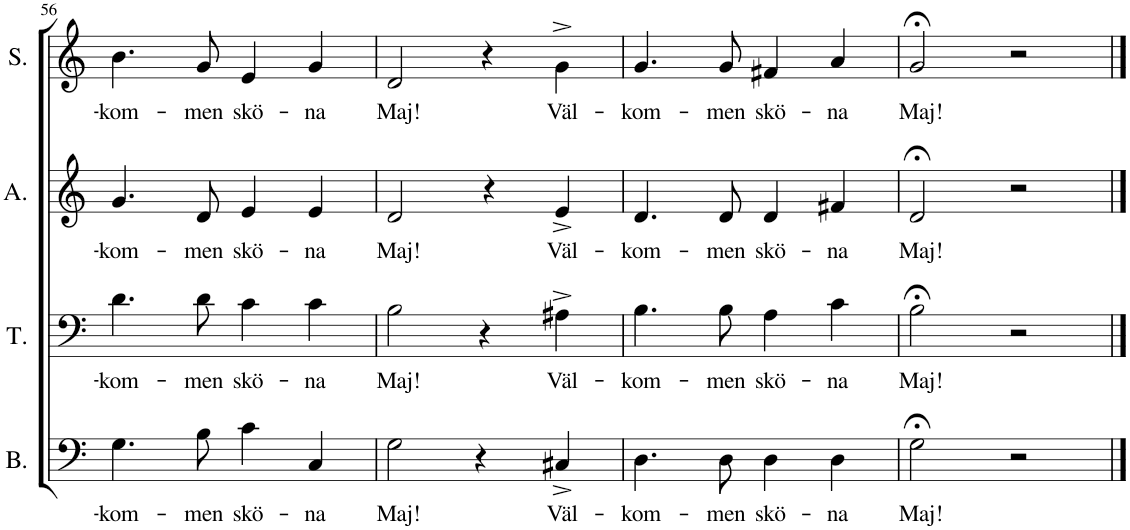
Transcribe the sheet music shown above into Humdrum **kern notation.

**kern	**text	**kern	**text	**kern	**text	**kern	**text
*part4	*part4	*part3	*part3	*part2	*part2	*part1	*part1
*staff4	*staff4	*staff3	*staff3	*staff2	*staff2	*staff1	*staff1
*I"Bass	*	*I"Tenor	*	*I"Alto	*	*I"Soprano	*
*I'B.	*	*I'T.	*	*I'A.	*	*I'S.	*
!!LO:PB:g=z
*clefF4	*	*clefF4	*	*clefG2	*	*clefG2	*
*k[]	*	*k[]	*	*k[]	*	*k[]	*
*M4/4	*	*M4/4	*	*M4/4	*	*M4/4	*
*met(c)	*	*met(c)	*	*met(c)	*	*met(c)	*
=56	=56	=56	=56	=56	=56	=56	=56
!	!LO:LY:b	!	!LO:LY:b	!	!LO:LY:b	!	!LO:LY:b
4.G\	-kom-	4.d\	-kom-	4.g/	-kom-	4.b\	-kom-
!	!LO:LY:b	!	!LO:LY:b	!	!LO:LY:b	!	!LO:LY:b
8B\	-men	8d\	-men	8d/	-men	8g/	-men
!	!LO:LY:b	!	!LO:LY:b	!	!LO:LY:b	!	!LO:LY:b
4c\	skö-	4c\	skö-	4e/	skö-	4e/	skö-
!	!LO:LY:b	!	!LO:LY:b	!	!LO:LY:b	!	!LO:LY:b
4C/	-na	4c\	-na	4e/	-na	4g/	-na
=57	=57	=57	=57	=57	=57	=57	=57
!	!LO:LY:b	!	!LO:LY:b	!	!LO:LY:b	!	!LO:LY:b
2G\	Maj!	2B\	Maj!	2d/	Maj!	2d/	Maj!
4r	.	4r	.	4r	.	4r	.
!	!LO:LY:b	!	!LO:LY:b	!	!LO:LY:b	!	!LO:LY:b
4C#X^/	Väl-	4A#X^\	Väl-	4e^/	Väl-	4g^\	Väl-
=58	=58	=58	=58	=58	=58	=58	=58
!	!LO:LY:b	!	!LO:LY:b	!	!LO:LY:b	!	!LO:LY:b
4.D\	-kom-	4.B\	-kom-	4.d/	-kom-	4.g/	-kom-
!	!LO:LY:b	!	!LO:LY:b	!	!LO:LY:b	!	!LO:LY:b
8D\	-men	8B\	-men	8d/	-men	8g/	-men
!	!LO:LY:b	!	!LO:LY:b	!	!LO:LY:b	!	!LO:LY:b
4D\	skö-	4A\	skö-	4d/	skö-	4f#X/	skö-
!	!LO:LY:b	!	!LO:LY:b	!	!LO:LY:b	!	!LO:LY:b
4D\	-na	4c\	-na	4f#X/	-na	4a/	-na
=59	=59	=59	=59	=59	=59	=59	=59
!	!LO:LY:b	!	!LO:LY:b	!	!LO:LY:b	!	!LO:LY:b
2G;<\	Maj!	2B;<\	Maj!	2d;</	Maj!	2g;</	Maj!
2r	.	2r	.	2r	.	2r	.
==	==	==	==	==	==	==	==
*-	*-	*-	*-	*-	*-	*-	*-
